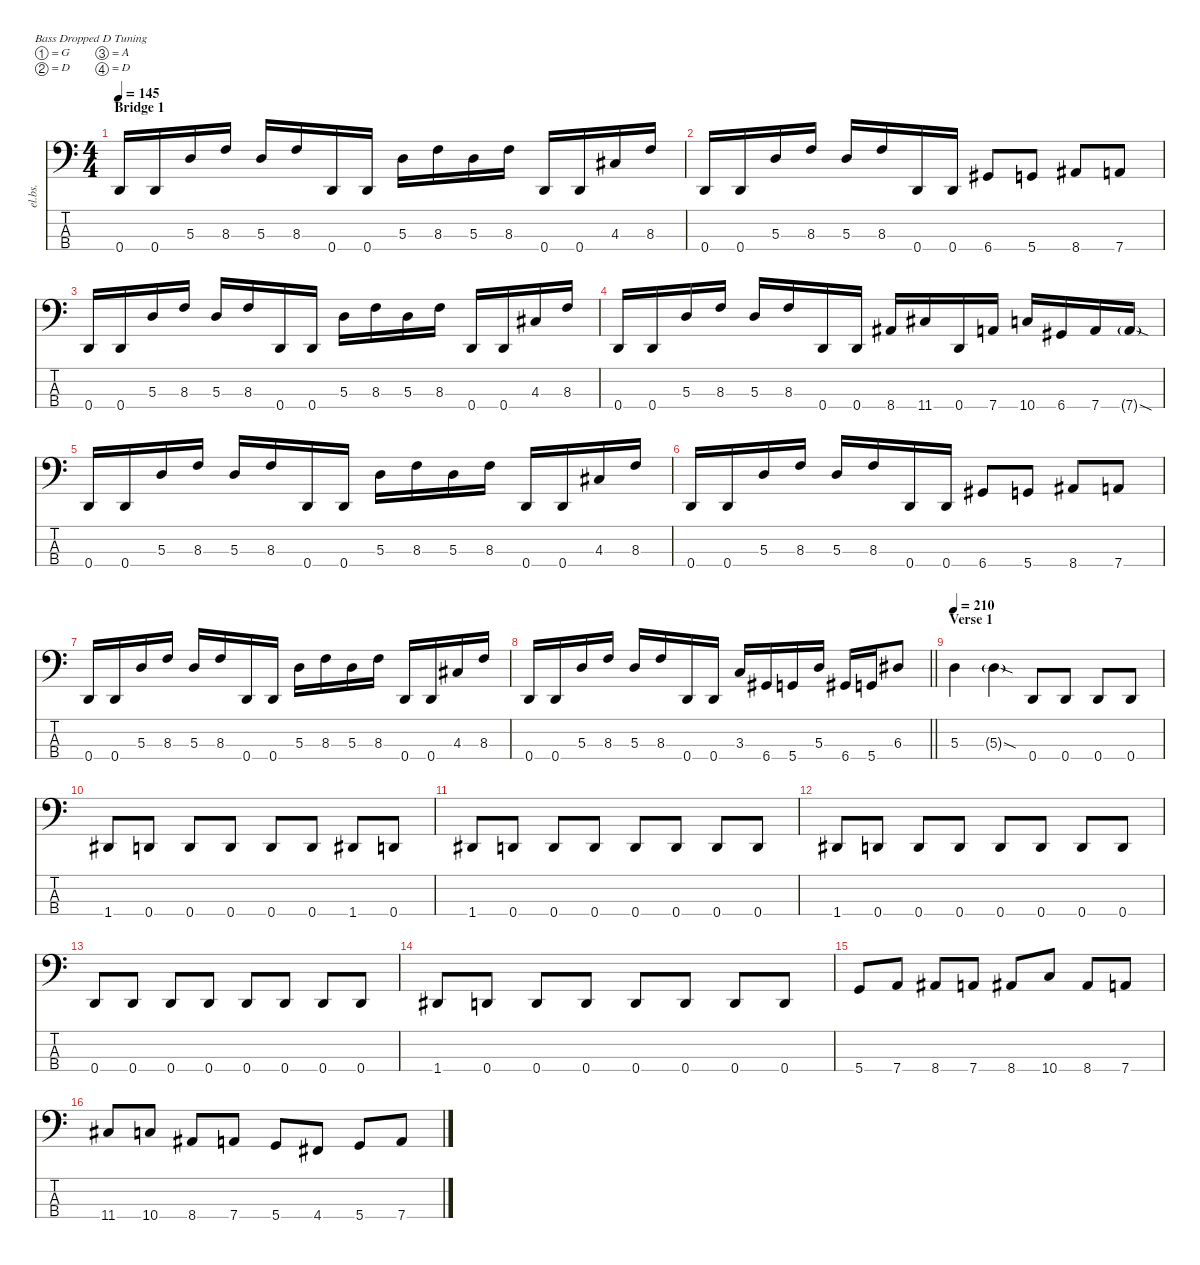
\defaultSystemsLayout 4
\hideDynamics
\bracketExtendMode nobrackets
\otherSystemsTrackNameOrientation horizontal
\track ("John Campbell" "el.bs.") {instrument electricbasspick}
\staff {score tabs}
\tuning (G2 D2 A1 D1)
\ts (4 4)
\section ("" "Bridge 1")
\tempo 145
\clef f4
\ks c
0.4.16{dy f} 0.4.16 5.3.16 8.3.16 5.3.16 8.3.16 0.4.16 0.4.16 5.3.16 8.3.16 5.3.16 8.3.16 0.4.16 0.4.16 4.3{acc #}.16 8.3.16 |
0.4.16 0.4.16 5.3.16 8.3.16 5.3.16 8.3.16 0.4.16 0.4.16 6.4{acc #}.8 5.4.8 8.4{acc #}.8 7.4.8 |
0.4.16 0.4.16 5.3.16 8.3.16 5.3.16 8.3.16 0.4.16 0.4.16 5.3.16 8.3.16 5.3.16 8.3.16 0.4.16 0.4.16 4.3{acc #}.16 8.3.16 |
0.4.16 0.4.16 5.3.16 8.3.16 5.3.16 8.3.16 0.4.16 0.4.16 8.4{acc #}.16 11.4{acc #}.16 0.4.16 7.4.16 10.4.16 6.4{acc #}.16 7.4.16 7.4{sod g}.16{dy mf} |
0.4.16{dy f} 0.4.16 5.3.16 8.3.16 5.3.16 8.3.16 0.4.16 0.4.16 5.3.16 8.3.16 5.3.16 8.3.16 0.4.16 0.4.16 4.3{acc #}.16 8.3.16 |
0.4.16 0.4.16 5.3.16 8.3.16 5.3.16 8.3.16 0.4.16 0.4.16 6.4{acc #}.8 5.4.8 8.4{acc #}.8 7.4.8 |
0.4.16 0.4.16 5.3.16 8.3.16 5.3.16 8.3.16 0.4.16 0.4.16 5.3.16 8.3.16 5.3.16 8.3.16 0.4.16 0.4.16 4.3{acc #}.16 8.3.16 |
\barLineRight lightlight
0.4.16 0.4.16 5.3.16 8.3.16 5.3.16 8.3.16 0.4.16 0.4.16 3.3.16 6.4{acc #}.16 5.4.16 5.3.16 6.4{acc #}.16 5.4.16 6.3{acc #}.8 |
\section ("" "Verse 1")
\tempo 210
5.3.4 5.3{sod g}.4{dy mf} 0.4.8{dy f} 0.4.8 0.4.8 0.4.8 |
1.4{acc #}.8 0.4.8 0.4.8 0.4.8 0.4.8 0.4.8 1.4{acc #}.8 0.4.8 |
1.4{acc #}.8 0.4.8 0.4.8 0.4.8 0.4.8 0.4.8 0.4.8 0.4.8 |
1.4{acc #}.8 0.4.8 0.4.8 0.4.8 0.4.8 0.4.8 0.4.8 0.4.8 |
0.4.8 0.4.8 0.4.8 0.4.8 0.4.8 0.4.8 0.4.8 0.4.8 |
1.4{acc #}.8 0.4.8 0.4.8 0.4.8 0.4.8 0.4.8 0.4.8 0.4.8 |
5.4.8 7.4.8 8.4{acc #}.8 7.4.8 8.4{acc #}.8 10.4.8 8.4{acc #}.8 7.4.8 |
11.4{acc #}.8 10.4.8 8.4{acc #}.8 7.4.8 5.4.8 4.4{acc #}.8 5.4.8 7.4.8
